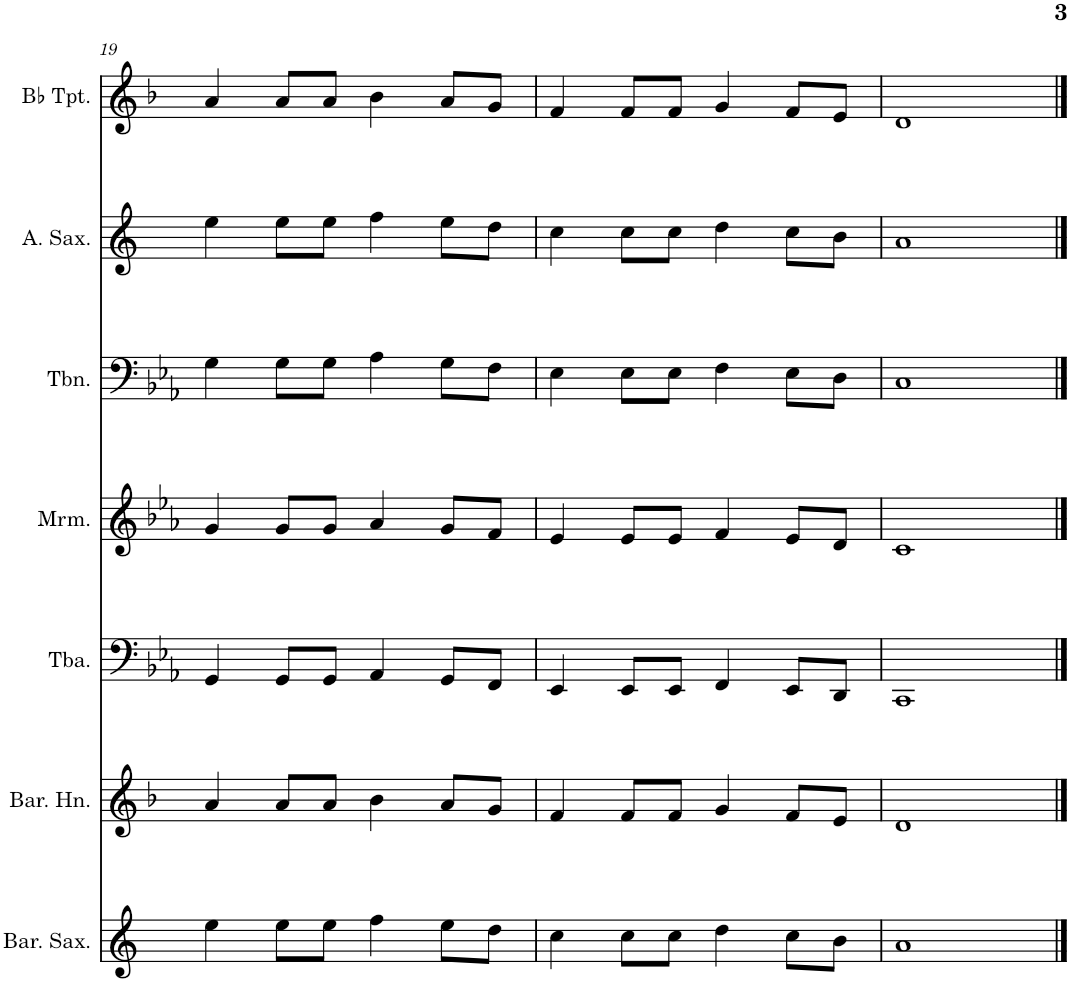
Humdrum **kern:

**kern	**kern	**kern	**kern	**kern	**kern	**kern
*part7	*part6	*part5	*part4	*part3	*part2	*part1
*staff7	*staff6	*staff5	*staff4	*staff3	*staff2	*staff1
*I"Baritone Saxophone	*I"Baritone Horn	*I"Tuba	*I"Marimba	*I"Trombone	*I"Alto Saxophone	*I"Bb Trumpet
*I'Bar. Sax.	*I'Bar. Hn.	*I'Tba.	*I'Mrm.	*I'Tbn.	*I'A. Sax.	*I'Bb Tpt.
!!LO:PB:g=z
*clefG2	*clefG2	*clefF4	*clefG2	*clefF4	*clefG2	*clefG2
*Trd12c21	*Trd8c14	*	*	*	*Trd5c9	*Trd1c2
*k[]	*k[b-]	*k[b-e-a-]	*k[b-e-a-]	*k[b-e-a-]	*k[]	*k[b-]
*M4/4	*M4/4	*M4/4	*M4/4	*M4/4	*M4/4	*M4/4
=19	=19	=19	=19	=19	=19	=19
4ee\	4a/	4GG/	4g/	4G\	4ee\	4a/
8ee\L	8a/L	8GG/L	8g/L	8G\L	8ee\L	8a/L
8ee\J	8a/J	8GG/J	8g/J	8G\J	8ee\J	8a/J
4ff\	4b-\	4AA-/	4a-/	4A-\	4ff\	4b-\
8ee\L	8a/L	8GG/L	8g/L	8G\L	8ee\L	8a/L
8dd\J	8g/J	8FF/J	8f/J	8F\J	8dd\J	8g/J
=20	=20	=20	=20	=20	=20	=20
4cc\	4f/	4EE-/	4e-/	4E-\	4cc\	4f/
8cc\L	8f/L	8EE-/L	8e-/L	8E-\L	8cc\L	8f/L
8cc\J	8f/J	8EE-/J	8e-/J	8E-\J	8cc\J	8f/J
4dd\	4g/	4FF/	4f/	4F\	4dd\	4g/
8cc\L	8f/L	8EE-/L	8e-/L	8E-\L	8cc\L	8f/L
8b\J	8e/J	8DD/J	8d/J	8D\J	8b\J	8e/J
=21	=21	=21	=21	=21	=21	=21
1a	1d	1CC	1c	1C	1a	1d
==	==	==	==	==	==	==
*-	*-	*-	*-	*-	*-	*-
